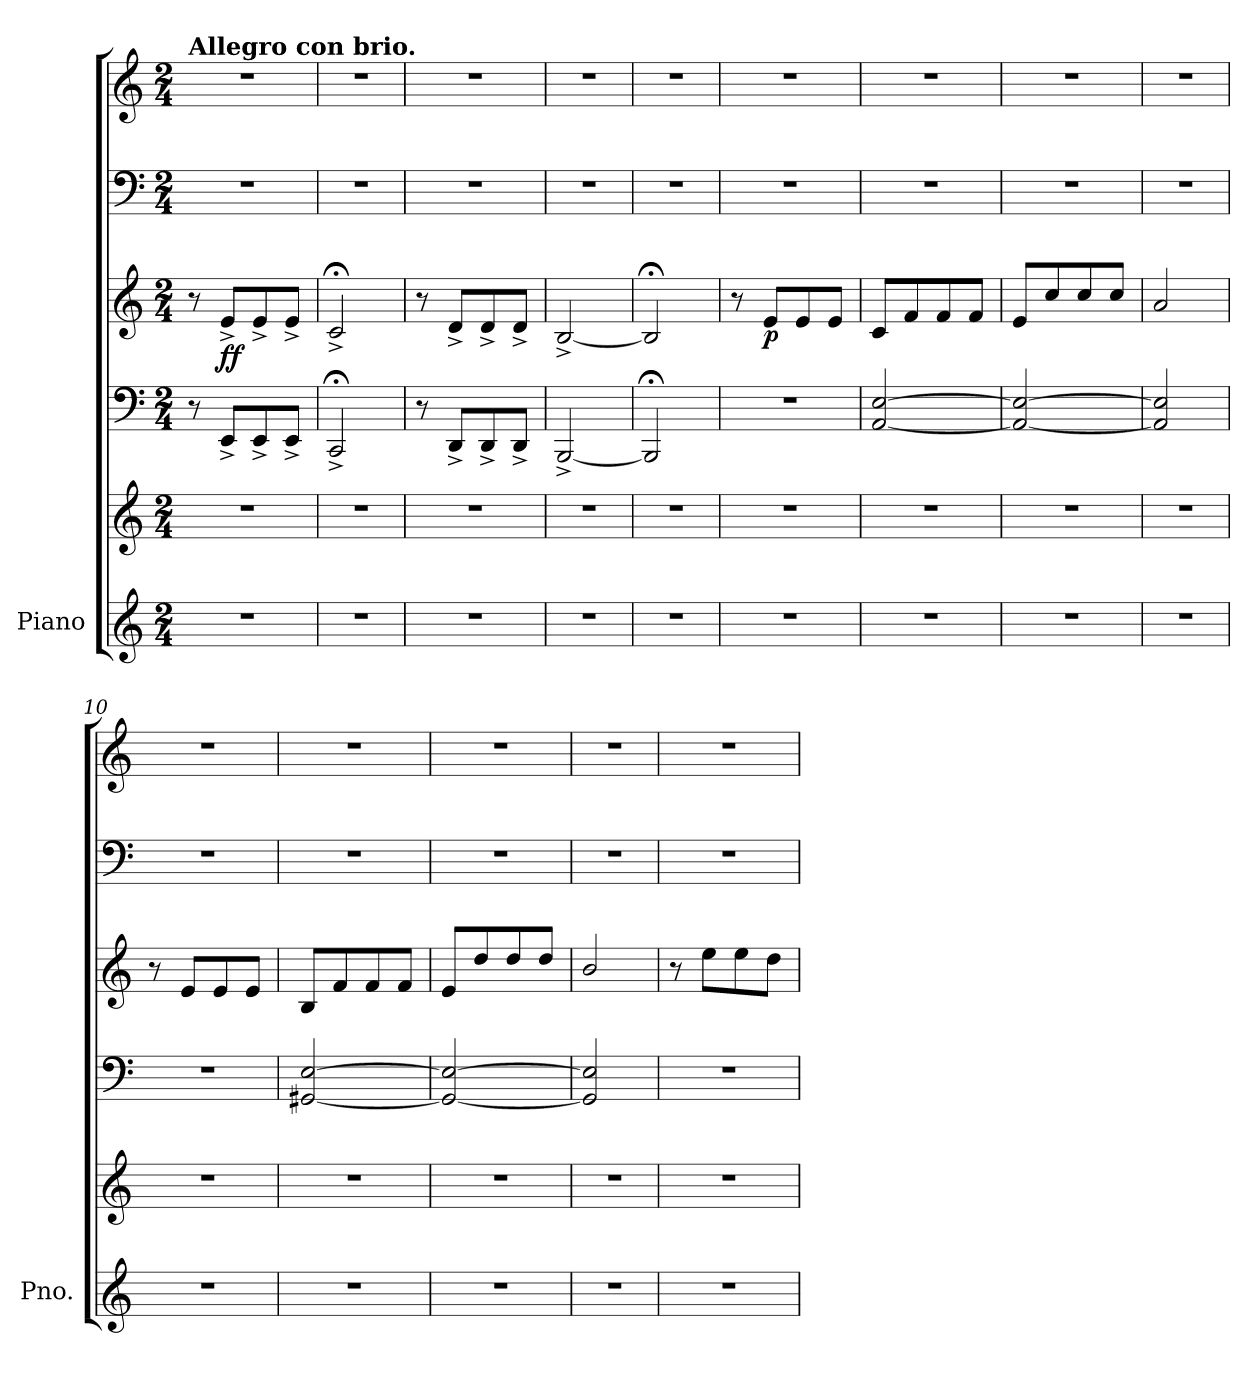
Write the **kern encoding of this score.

**kern	**kern	**kern	**kern	**kern	**kern	**dynam
*part1	*part1	*part1	*part1	*part1	*part1	*part1
*staff6	*staff5	*staff4	*staff3	*staff2	*staff1	*staff1/2/3/4/5/6
*I"Piano	*	*	*	*	*	*
*I'Pno.	*	*	*	*	*	*
*clefG2	*clefG2	*clefF4	*clefG2	*clefF4	*clefG2	*
*k[]	*k[]	*k[]	*k[]	*k[]	*k[]	*
*M2/4	*M2/4	*M2/4	*M2/4	*M2/4	*M2/4	*
*MM180	*MM180	*MM180	*MM180	*MM180	*MM180	*
=1	=1	=1	=1	=1	=1	=1
!	!	!	!	!	!LO:TX:a:B:t=Allegro con brio.	!
2r	2r	8r	8r	2r	2r	.
!	!	!	!	!	!	!LO:DY:b=3
.	.	8EE^/L	8e^/L	.	.	ff
.	.	8EE^/	8e^/	.	.	.
.	.	8EE^/J	8e^/J	.	.	.
=2	=2	=2	=2	=2	=2	=2
2r	2r	2CC;<^/	2c;<^/	2r	2r	.
=3	=3	=3	=3	=3	=3	=3
2r	2r	8r	8r	2r	2r	.
.	.	8DD^/L	8d^/L	.	.	.
.	.	8DD^/	8d^/	.	.	.
.	.	8DD^/J	8d^/J	.	.	.
=4	=4	=4	=4	=4	=4	=4
2r	2r	[2BBB^/	[2B^/	2r	2r	.
=5	=5	=5	=5	=5	=5	=5
2r	2r	2BBB;</]	2B;</]	2r	2r	.
=6	=6	=6	=6	=6	=6	=6
2r	2r	2r	8r	2r	2r	.
!	!	!	!	!	!	!LO:DY:b=3
.	.	.	8e/L	.	.	p
.	.	.	8e/	.	.	.
.	.	.	8e/J	.	.	.
=7	=7	=7	=7	=7	=7	=7
2r	2r	[2AA/ [2E/	8c/L	2r	2r	.
.	.	.	8f/	.	.	.
.	.	.	8f/	.	.	.
.	.	.	8f/J	.	.	.
=8	=8	=8	=8	=8	=8	=8
2r	2r	2AA/_ 2E/_	8e/L	2r	2r	.
.	.	.	8cc/	.	.	.
.	.	.	8cc/	.	.	.
.	.	.	8cc/J	.	.	.
=9	=9	=9	=9	=9	=9	=9
2r	2r	2AA/] 2E/]	2a/	2r	2r	.
!!LO:LB:g=z
=10	=10	=10	=10	=10	=10	=10
2r	2r	2r	8r	2r	2r	.
.	.	.	8e/L	.	.	.
.	.	.	8e/	.	.	.
.	.	.	8e/J	.	.	.
=11	=11	=11	=11	=11	=11	=11
2r	2r	[2GG#X/ [2E/	8B/L	2r	2r	.
.	.	.	8f/	.	.	.
.	.	.	8f/	.	.	.
.	.	.	8f/J	.	.	.
=12	=12	=12	=12	=12	=12	=12
2r	2r	2GG#/_ 2E/_	8e/L	2r	2r	.
.	.	.	8dd/	.	.	.
.	.	.	8dd/	.	.	.
.	.	.	8dd/J	.	.	.
=13	=13	=13	=13	=13	=13	=13
2r	2r	2GG#/] 2E/]	2b/	2r	2r	.
=14	=14	=14	=14	=14	=14	=14
2r	2r	2r	8r	2r	2r	.
.	.	.	8ee\L	.	.	.
.	.	.	8ee\	.	.	.
.	.	.	8dd\J	.	.	.
=	=	=	=	=	=	=
*-	*-	*-	*-	*-	*-	*-
